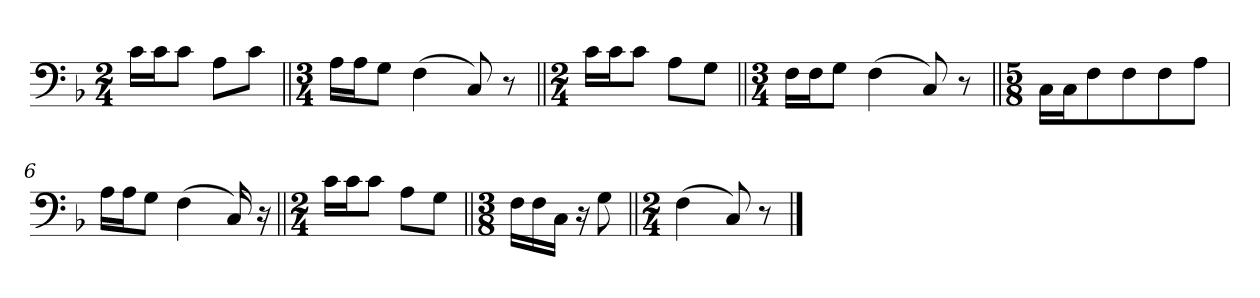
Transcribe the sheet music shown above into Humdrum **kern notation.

**kern
*part1
*staff1
*clefF4
*k[b-]
*M2/4
=1
16c\LL
16c\J
8c\J
8A\L
8c\J
=2||
*M3/4
16A\LL
16A\J
8G\J
(4F\
8C/)
8r
=3||
*M2/4
16c\LL
16c\J
8c\J
8A\L
8G\J
=4||
*M3/4
16F\LL
16F\J
8G\J
(4F\
8C/)
8r
=5||
*M5/8
16C\LL
16C\J
8F\
8F\
8F\
8A\J
=6
16A\LL
16A\J
8G\J
(4F\
16C/)
16r
=7||
*M2/4
16c\LL
16c\J
8c\J
8A\L
8G\J
=8||
*M3/8
16F\LL
16F\
16C\JJ
16r
8G\
=9||
*M2/4
(4F\
8C/)
8r
==
*-
